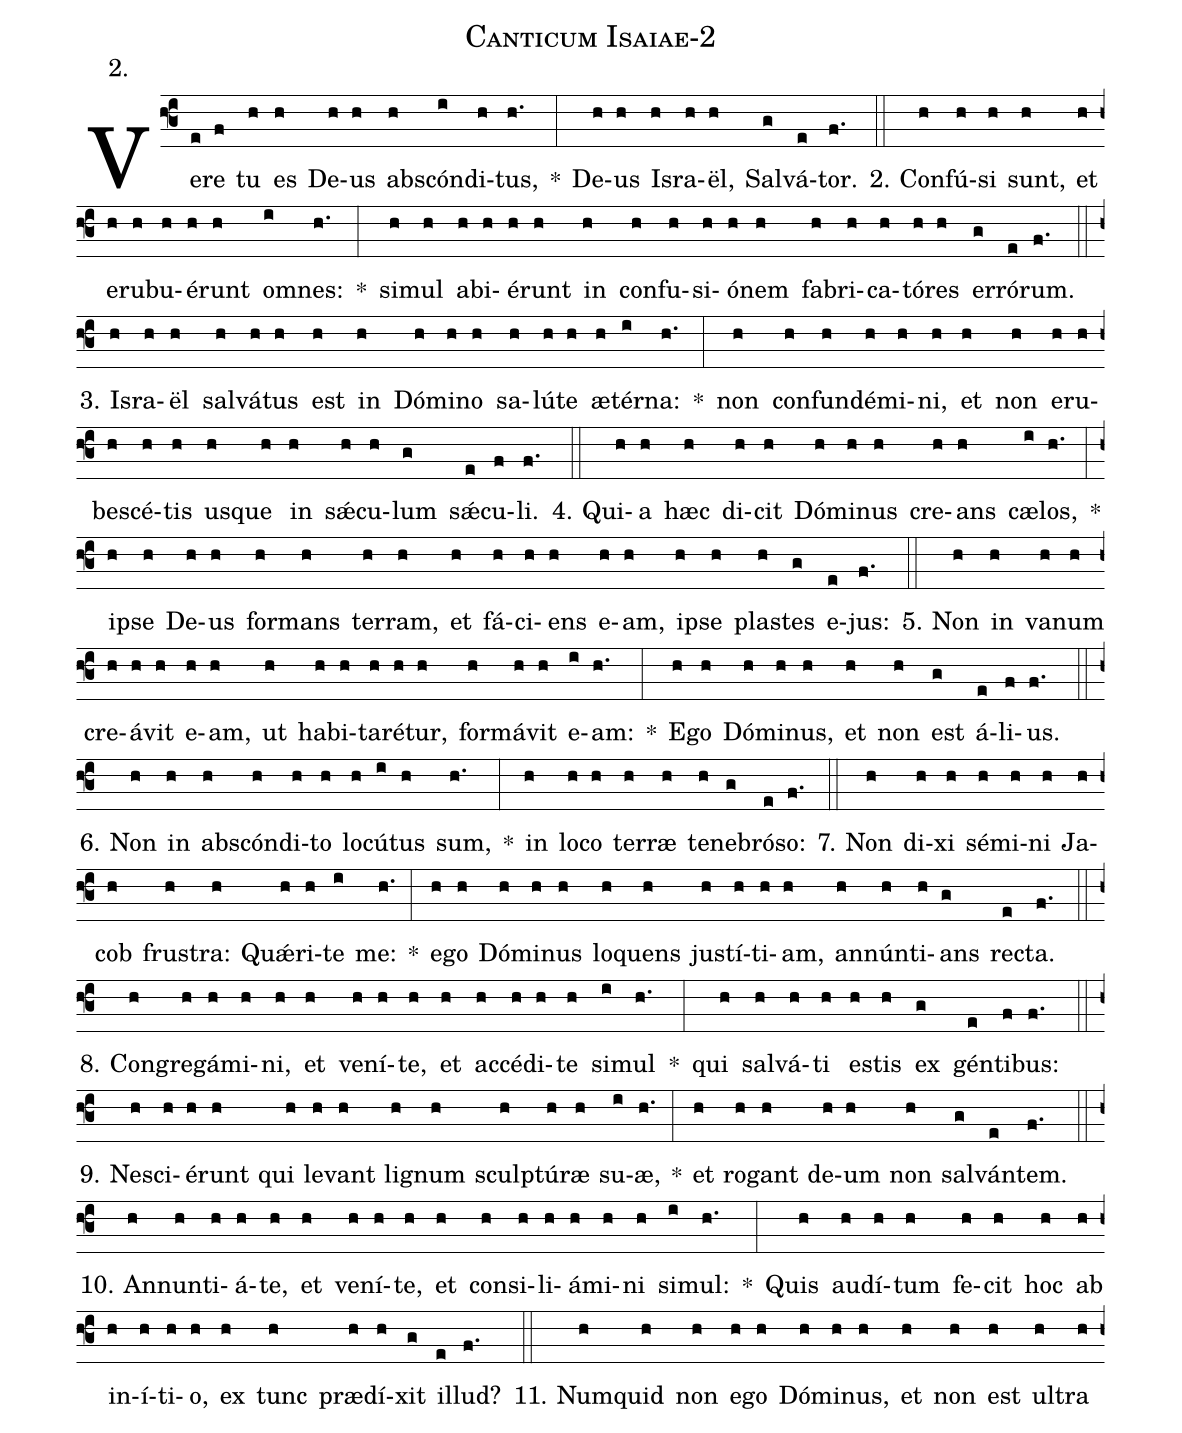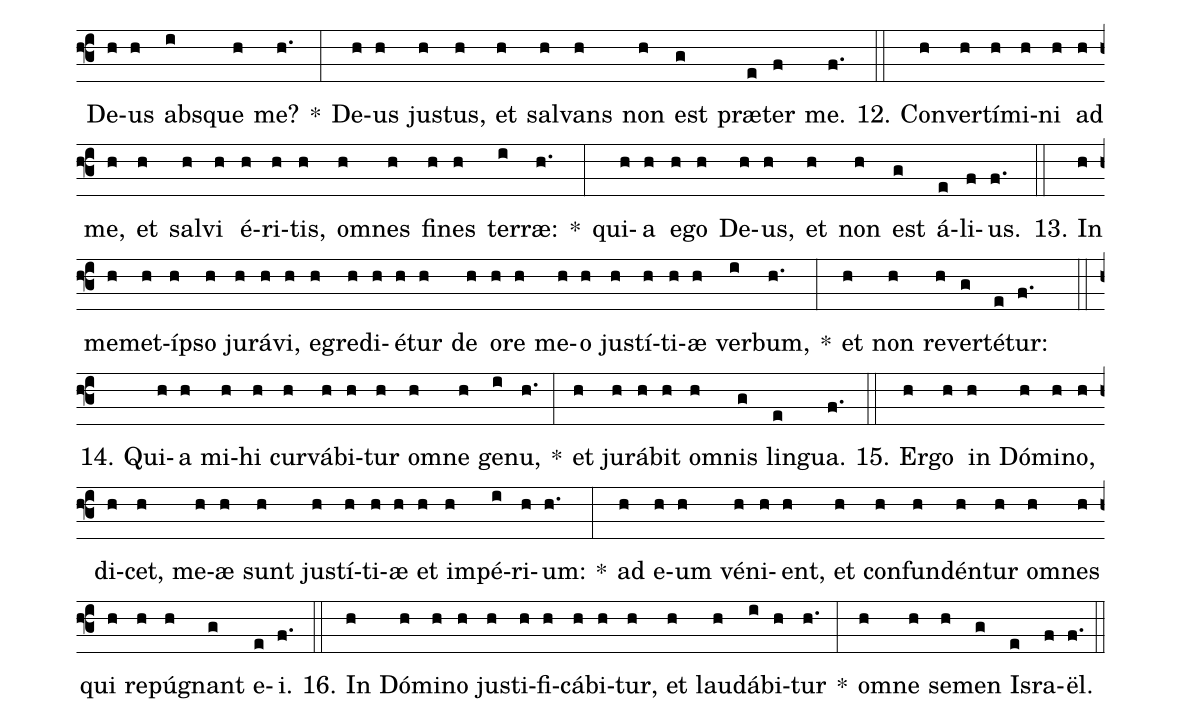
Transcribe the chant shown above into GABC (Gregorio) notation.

name: Canticum Isaiae-2;
annotation: 2.;
%%
(f3)Ve(e)re(f) tu(h) es(h) De(h)us(h) abs(h)cón(i)di(h)tus,(h.) *(:) De(h)us(h) Is(h)ra(h)ël,(h) Sal(g)vá(e)tor.(f.) (::)
2. Con(h)fú(h)si(h) sunt,(h) et(h) e(h)ru(h)bu(h)é(h)runt(h) om(i)nes:(h.) *(:) si(h)mul(h) ab(h)i(h)é(h)runt(h) in(h) con(h)fu(h)si(h)ó(h)nem(h) fa(h)bri(h)ca(h)tó(h)res(h) er(g)ró(e)rum.(f.) (::)
3. Is(h)ra(h)ël(h) sal(h)vá(h)tus(h) est(h) in(h) Dó(h)mi(h)no(h) sa(h)lú(h)te(h) æ(h)tér(i)na:(h.) *(:) non(h) con(h)fun(h)dé(h)mi(h)ni,(h) et(h) non(h) e(h)ru(h)be(h)scé(h)tis(h) us(h)que(h) in(h) sǽ(h)cu(h)lum(g) sǽ(e)cu(f)li.(f.) (::)
4. Qui(h)a(h) hæc(h) di(h)cit(h) Dó(h)mi(h)nus(h) cre(h)ans(h) cæ(i)los,(h.) *(:) ip(h)se(h) De(h)us(h) for(h)mans(h) ter(h)ram,(h) et(h) fá(h)ci(h)ens(h) e(h)am,(h) ip(h)se(h) plas(h)tes(g) e(e)jus:(f.) (::)
5. Non(h) in(h) va(h)num(h) cre(h)á(h)vit(h) e(h)am,(h) ut(h) ha(h)bi(h)ta(h)ré(h)tur,(h) for(h)má(h)vit(h) e(i)am:(h.) *(:) E(h)go(h) Dó(h)mi(h)nus,(h) et(h) non(h) est(g) á(e)li(f)us.(f.) (::)
6. Non(h) in(h) abs(h)cón(h)di(h)to(h) lo(h)cú(i)tus(h) sum,(h.) *(:) in(h) lo(h)co(h) ter(h)ræ(h) te(h)ne(g)bró(e)so:(f.) (::)
7. Non(h) di(h)xi(h) sé(h)mi(h)ni(h) Ja(h)cob(h) frus(h)tra:(h) Quǽ(h)ri(h)te(i) me:(h.) *(:) e(h)go(h) Dó(h)mi(h)nus(h) lo(h)quens(h) jus(h)tí(h)ti(h)am,(h) an(h)nún(h)ti(h)ans(g) rec(e)ta.(f.) (::)
8. Con(h)gre(h)gá(h)mi(h)ni,(h) et(h) ve(h)ní(h)te,(h) et(h) ac(h)cé(h)di(h)te(h) si(i)mul(h.) *(:) qui(h) sal(h)vá(h)ti(h) es(h)tis(h) ex(g) gén(e)ti(f)bus:(f.) (::)
9. Ne(h)sci(h)é(h)runt(h) qui(h) le(h)vant(h) li(h)gnum(h) sculp(h)tú(h)ræ(h) su(i)æ,(h.) *(:) et(h) ro(h)gant(h) de(h)um(h) non(h) sal(g)ván(e)tem.(f.) (::)
10. An(h)nun(h)ti(h)á(h)te,(h) et(h) ve(h)ní(h)te,(h) et(h) con(h)si(h)li(h)á(h)mi(h)ni(h) si(i)mul:(h.) *(:) Quis(h) au(h)dí(h)tum(h) fe(h)cit(h) hoc(h) ab(h) in(h)í(h)ti(h)o,(h) ex(h) tunc(h) præ(h)dí(h)xit(g) il(e)lud?(f.) (::)
11. Num(h)quid(h) non(h) e(h)go(h) Dó(h)mi(h)nus,(h) et(h) non(h) est(h) ul(h)tra(h) De(h)us(h) abs(i)que(h) me?(h.) *(:) De(h)us(h) jus(h)tus,(h) et(h) sal(h)vans(h) non(h) est(g) præ(e)ter(f) me.(f.) (::)
12. Con(h)ver(h)tí(h)mi(h)ni(h) ad(h) me,(h) et(h) sal(h)vi(h) é(h)ri(h)tis,(h) om(h)nes(h) fi(h)nes(h) ter(i)ræ:(h.) *(:) qui(h)a(h) e(h)go(h) De(h)us,(h) et(h) non(h) est(g) á(e)li(f)us.(f.) (::)
13. In(h) me(h)met(h)íp(h)so(h) ju(h)rá(h)vi,(h) e(h)gre(h)di(h)é(h)tur(h) de(h) o(h)re(h) me(h)o(h) jus(h)tí(h)ti(h)æ(h) ver(i)bum,(h.) *(:) et(h) non(h) re(h)ver(g)té(e)tur:(f.) (::)
14. Qui(h)a(h) mi(h)hi(h) cur(h)vá(h)bi(h)tur(h) om(h)ne(h) ge(i)nu,(h.) *(:) et(h) ju(h)rá(h)bit(h) om(h)nis(g) lin(e)gua.(f.) (::)
15. Er(h)go(h) in(h) Dó(h)mi(h)no,(h) di(h)cet,(h) me(h)æ(h) sunt(h) jus(h)tí(h)ti(h)æ(h) et(h) im(h)pé(i)ri(h)um:(h.) *(:) ad(h) e(h)um(h) vé(h)ni(h)ent,(h) et(h) con(h)fun(h)dén(h)tur(h) om(h)nes(h) qui(h) re(h)pú(h)gnant(g) e(e)i.(f.) (::)
16. In(h) Dó(h)mi(h)no(h) jus(h)ti(h)fi(h)cá(h)bi(h)tur,(h) et(h) lau(h)dá(i)bi(h)tur(h.) *(:) om(h)ne(h) se(h)men(g) Is(e)ra(f)ël.(f.) (::)
